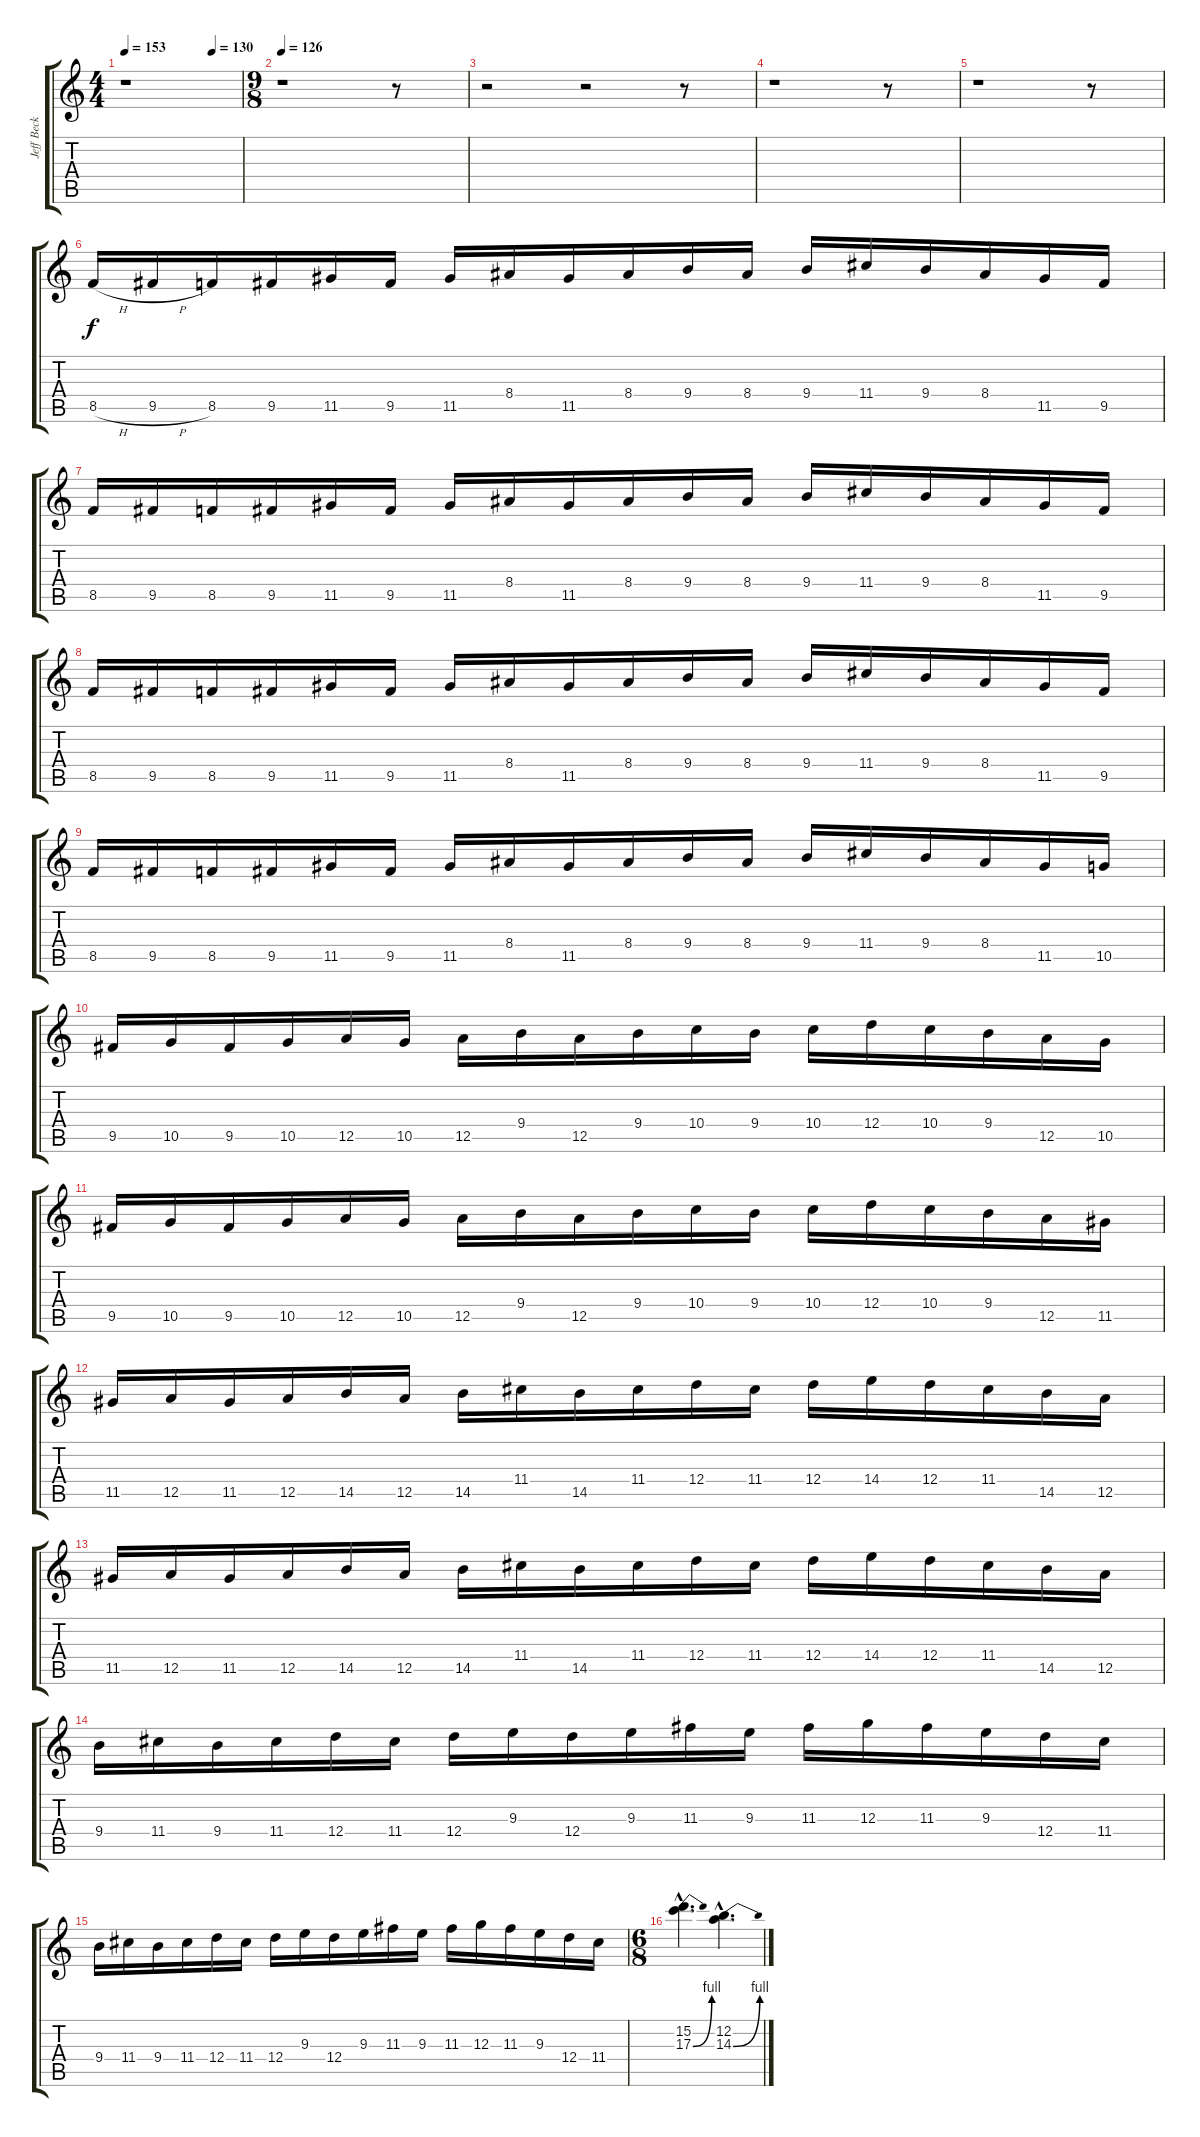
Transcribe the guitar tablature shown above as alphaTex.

\track ("Jeff Beck" "Jeff Beck") {instrument overdrivenguitar}
\staff {score tabs}
\tuning (E4 B3 G3 D3 A2 E2) {hide}
\ts (4 4)
\tempo 153
\tempo (130 0.75)
\clef g2
\ks c
r.1{dy pp} |
\ts (9 8)
\tempo 126
r.1 r.8 |
r.2 r.2 r.8 |
r.1 r.8 |
r.1 r.8 |
8.5{h}.16{dy f} 9.5{h}.16 8.5.16 9.5.16 11.5.16 9.5.16 11.5.16 8.4.16 11.5.16 8.4.16 9.4.16 8.4.16 9.4.16 11.4.16 9.4.16 8.4.16 11.5.16 9.5.16 |
8.5.16 9.5.16 8.5.16 9.5.16 11.5.16 9.5.16 11.5.16 8.4.16 11.5.16 8.4.16 9.4.16 8.4.16 9.4.16 11.4.16 9.4.16 8.4.16 11.5.16 9.5.16 |
8.5.16 9.5.16 8.5.16 9.5.16 11.5.16 9.5.16 11.5.16 8.4.16 11.5.16 8.4.16 9.4.16 8.4.16 9.4.16 11.4.16 9.4.16 8.4.16 11.5.16 9.5.16 |
8.5.16 9.5.16 8.5.16 9.5.16 11.5.16 9.5.16 11.5.16 8.4.16 11.5.16 8.4.16 9.4.16 8.4.16 9.4.16 11.4.16 9.4.16 8.4.16 11.5.16 10.5.16 |
9.5.16 10.5.16 9.5.16 10.5.16 12.5.16 10.5.16 12.5.16 9.4.16 12.5.16 9.4.16 10.4.16 9.4.16 10.4.16 12.4.16 10.4.16 9.4.16 12.5.16 10.5.16 |
9.5.16 10.5.16 9.5.16 10.5.16 12.5.16 10.5.16 12.5.16 9.4.16 12.5.16 9.4.16 10.4.16 9.4.16 10.4.16 12.4.16 10.4.16 9.4.16 12.5.16 11.5.16 |
11.5.16 12.5.16 11.5.16 12.5.16 14.5.16 12.5.16 14.5.16 11.4.16 14.5.16 11.4.16 12.4.16 11.4.16 12.4.16 14.4.16 12.4.16 11.4.16 14.5.16 12.5.16 |
11.5.16 12.5.16 11.5.16 12.5.16 14.5.16 12.5.16 14.5.16 11.4.16 14.5.16 11.4.16 12.4.16 11.4.16 12.4.16 14.4.16 12.4.16 11.4.16 14.5.16 12.5.16 |
9.4.16 11.4.16 9.4.16 11.4.16 12.4.16 11.4.16 12.4.16 9.3.16 12.4.16 9.3.16 11.3.16 9.3.16 11.3.16 12.3.16 11.3.16 9.3.16 12.4.16 11.4.16 |
9.4.16 11.4.16 9.4.16 11.4.16 12.4.16 11.4.16 12.4.16 9.3.16 12.4.16 9.3.16 11.3.16 9.3.16 11.3.16 12.3.16 11.3.16 9.3.16 12.4.16 11.4.16 |
\ts (6 8)
(15.2{hac} 17.3{be (bend 0 0 60 4) hac}).4{d} (12.2{hac} 14.3{be (bend 0 0 60 4) hac}).4{d}
